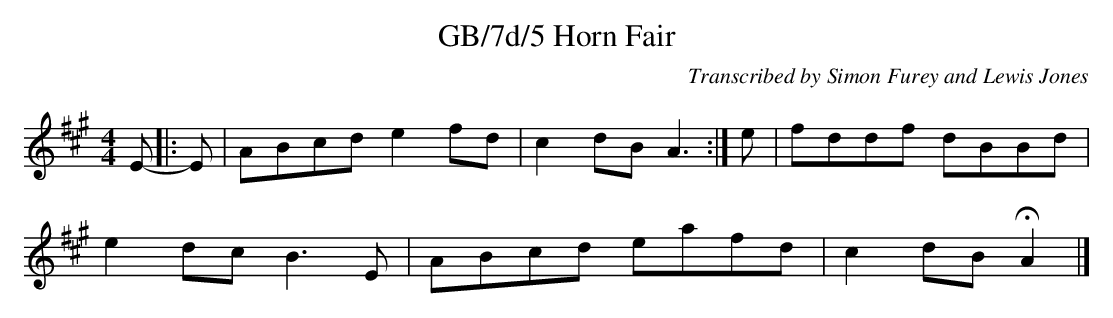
X:1
T:GB/7d/5 Horn Fair
C:Transcribed by Simon Furey and Lewis Jones
L:1/8
M:4/4
K:A
E- |: E | ABcd e2 fd | c2 dB A3 :| e | fddf dBBd |$ e2 dc B3 E | ABcd eafd | c2 dB !fermata!A2 |]
